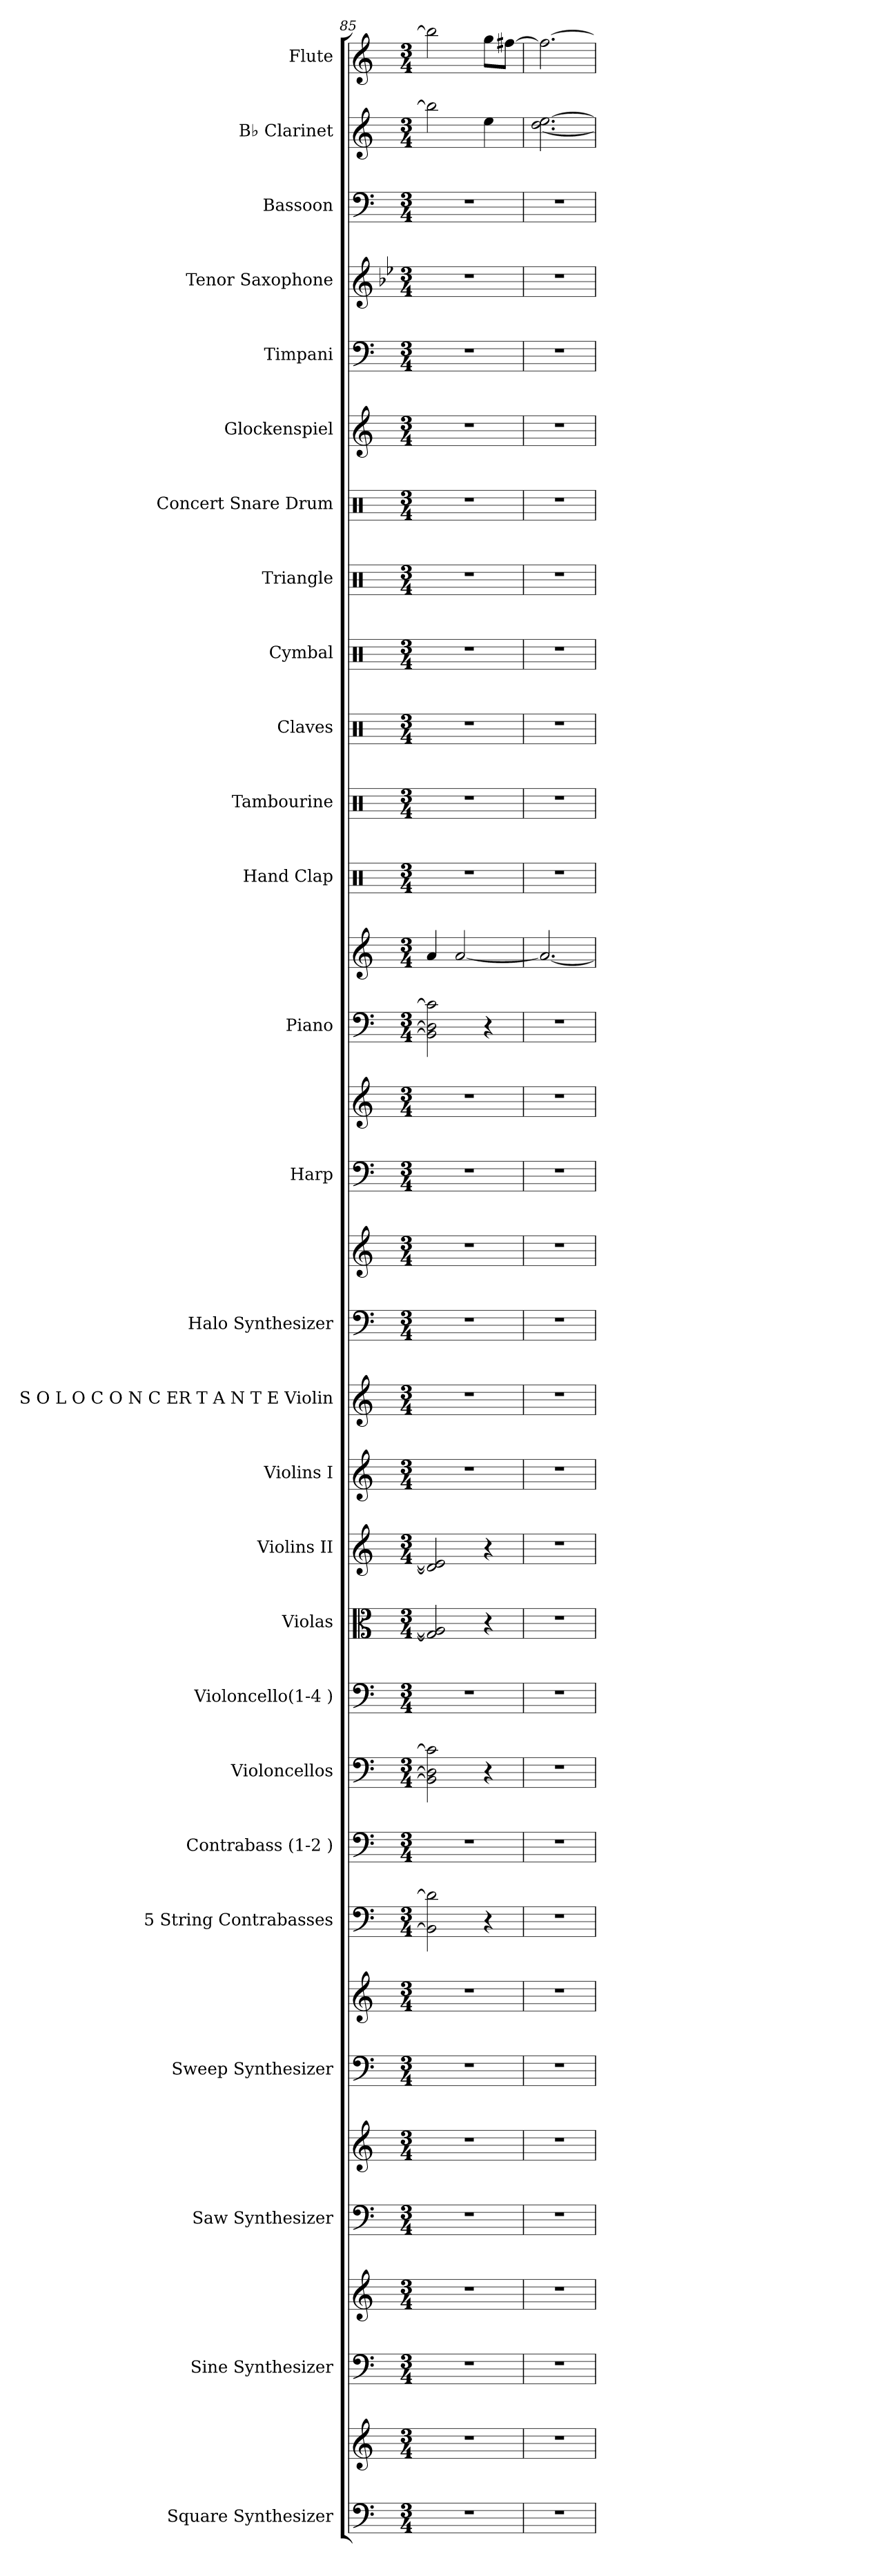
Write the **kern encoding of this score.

**kern	**kern	**kern	**kern	**kern	**kern	**kern	**kern	**kern	**kern	**kern	**kern	**kern	**kern	**kern	**kern	**kern	**kern	**kern	**kern	**kern	**kern	**kern	**kern	**kern	**kern	**kern	**kern	**kern	**kern	**kern	**kern	**kern	**kern
*part27	*part27	*part26	*part26	*part25	*part25	*part24	*part24	*part23	*part22	*part21	*part20	*part19	*part18	*part17	*part16	*part15	*part15	*part14	*part14	*part13	*part13	*part12	*part11	*part10	*part9	*part8	*part7	*part6	*part5	*part4	*part3	*part2	*part1
*staff34	*staff33	*staff32	*staff31	*staff30	*staff29	*staff28	*staff27	*staff26	*staff25	*staff24	*staff23	*staff22	*staff21	*staff20	*staff19	*staff18	*staff17	*staff16	*staff15	*staff14	*staff13	*staff12	*staff11	*staff10	*staff9	*staff8	*staff7	*staff6	*staff5	*staff4	*staff3	*staff2	*staff1
*I"Square Synthesizer	*	*I"Sine Synthesizer	*	*I"Saw Synthesizer	*	*I"Sweep Synthesizer	*	*I"5 String  Contrabasses	*I"Contrabass  (1-2 )	*I"Violoncellos	*I"Violoncello(1-4 )	*I"Violas	*I"Violins  II	*I"Violins  I	*I"S  O  L  O   C O N C ER T A N T E  Violin	*I"Halo Synthesizer	*	*I"Harp	*	*I"Piano	*	*I"Hand Clap	*I"Tambourine	*I"Claves	*I"Cymbal	*I"Triangle	*I"Concert Snare Drum	*I"Glockenspiel	*I"Timpani	*I"Tenor Saxophone	*I"Bassoon	*I"B♭ Clarinet	*I"Flute
*I'Synth.	*	*I'Synth.	*	*I'Synth.	*	*I'Synth.	*	*I'5  Str   Cbs.	*I'Cb.  (1-2 )	*I'Vcs.	*I'Vc.  (1-4 )	*I'Vlas.	*I'Vlns.  II	*I'Vlns.I	*I'S   O  L   O    Vln.	*I'Synth.	*	*I'Hrp.	*	*I'Pno.	*	*I'Hd. Clp.	*I'Tamb.	*I'Clv.	*I'Cym.	*I'Trgl.	*I'Con. Sn.	*I'Glock.	*I'Timp.	*I'T. Sax.	*I'Bsn.	*I'B♭ Cl.	*I'Fl.
*clefF4	*clefG2	*clefF4	*clefG2	*clefF4	*clefG2	*clefF4	*clefG2	*clefF4	*clefF4	*clefF4	*clefF4	*clefC3	*clefG2	*clefG2	*clefG2	*clefF4	*clefG2	*clefF4	*clefG2	*clefF4	*clefG2	*clefX	*clefX	*clefX	*clefX	*clefX	*clefX	*clefG2	*clefF4	*clefG2	*clefF4	*clefG2	*clefG2
*	*	*	*	*	*	*	*	*ITrd7c12	*ITrd7c12	*	*	*	*	*	*	*	*	*	*	*	*	*	*	*	*	*	*	*ITrd-14c-24	*	*ITrd8c14	*	*ITrd1c2	*
*k[]	*k[]	*k[]	*k[]	*k[]	*k[]	*k[]	*k[]	*k[]	*k[]	*k[]	*k[]	*k[]	*k[]	*k[]	*k[]	*k[]	*k[]	*k[]	*k[]	*k[]	*k[]	*k[]	*k[]	*k[]	*k[]	*k[]	*k[]	*k[]	*k[]	*k[b-e-]	*k[]	*k[b-e-]	*k[]
*M3/4	*M3/4	*M3/4	*M3/4	*M3/4	*M3/4	*M3/4	*M3/4	*M3/4	*M3/4	*M3/4	*M3/4	*M3/4	*M3/4	*M3/4	*M3/4	*M3/4	*M3/4	*M3/4	*M3/4	*M3/4	*M3/4	*M3/4	*M3/4	*M3/4	*M3/4	*M3/4	*M3/4	*M3/4	*M3/4	*M3/4	*M3/4	*M3/4	*M3/4
=85	=85	=85	=85	=85	=85	=85	=85	=85	=85	=85	=85	=85	=85	=85	=85	=85	=85	=85	=85	=85	=85	=85	=85	=85	=85	=85	=85	=85	=85	=85	=85	=85	=85
2.r	2.r	2.r	2.r	2.r	2.r	2.r	2.r	2BBB\] 2D\]	2.r	2BB\] 2D\] 2c\]	2.r	2G/] 2A/]	2d/] 2e-/]	2.r	2.r	2.r	2.r	2.r	2.r	2BB\] 2D\] 2c\]	4a/	2.r	2.r	2.r	2.r	2.r	2.r	2.r	2.r	2.r	2.r	2aa\]	2bb-\]
.	.	.	.	.	.	.	.	.	.	.	.	.	.	.	.	.	.	.	.	.	[2a/	.	.	.	.	.	.	.	.	.	.	.	.
.	.	.	.	.	.	.	.	4r	.	4r	.	4r	4r	.	.	.	.	.	.	4r	.	.	.	.	.	.	.	.	.	.	.	4dd\	8gg\L
.	.	.	.	.	.	.	.	.	.	.	.	.	.	.	.	.	.	.	.	.	.	.	.	.	.	.	.	.	.	.	.	.	[8ff#X\J
=86	=86	=86	=86	=86	=86	=86	=86	=86	=86	=86	=86	=86	=86	=86	=86	=86	=86	=86	=86	=86	=86	=86	=86	=86	=86	=86	=86	=86	=86	=86	=86	=86	=86
2.r	2.r	2.r	2.r	2.r	2.r	2.r	2.r	2.r	2.r	2.r	2.r	2.r	2.r	2.r	2.r	2.r	2.r	2.r	2.r	2.r	2.a/_	2.r	2.r	2.r	2.r	2.r	2.r	2.r	2.r	2.r	2.r	[2.cc\ [2.dd\	2.ff#\_
=	=	=	=	=	=	=	=	=	=	=	=	=	=	=	=	=	=	=	=	=	=	=	=	=	=	=	=	=	=	=	=	=	=
*-	*-	*-	*-	*-	*-	*-	*-	*-	*-	*-	*-	*-	*-	*-	*-	*-	*-	*-	*-	*-	*-	*-	*-	*-	*-	*-	*-	*-	*-	*-	*-	*-	*-
